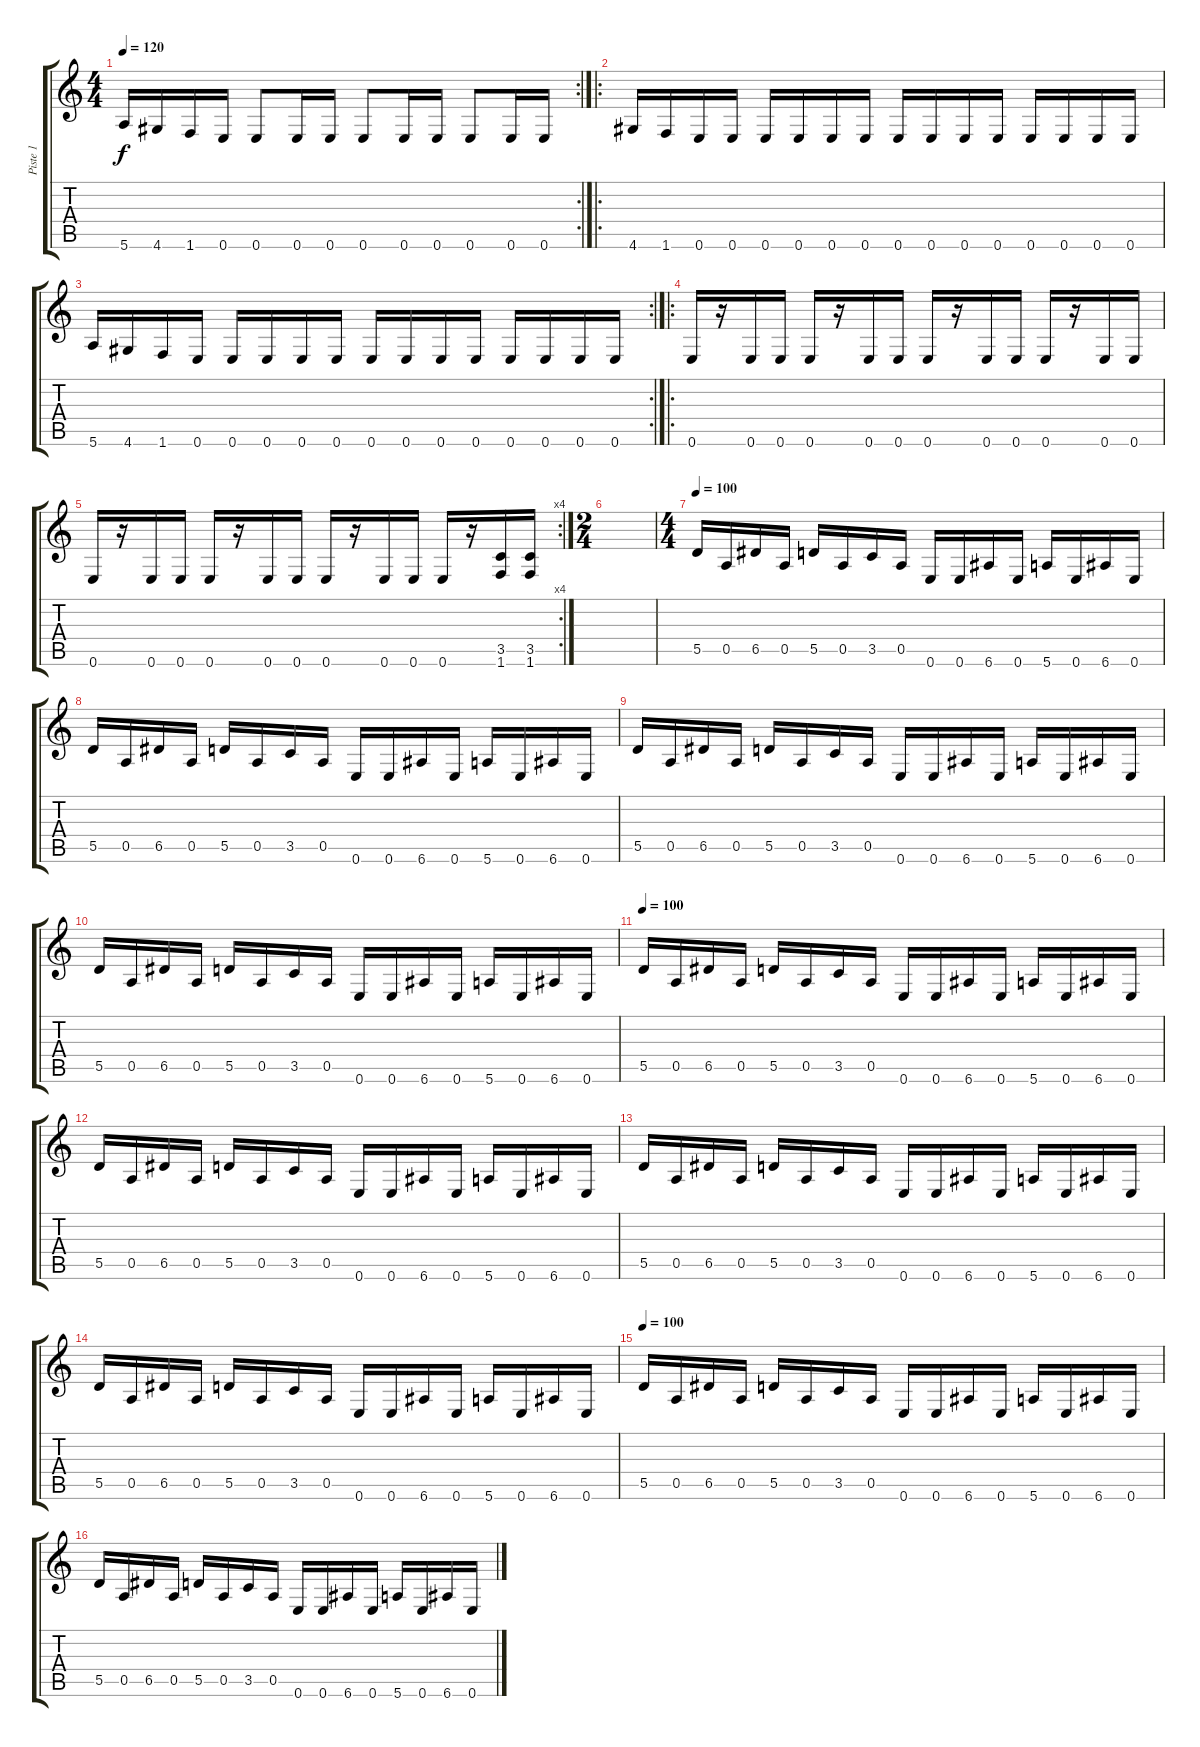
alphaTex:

\track ("Piste 1" "Piste 1") {instrument distortionguitar}
\staff {score tabs}
\tuning (E4 B3 G3 D3 A2 E2) {hide}
\rc 2
\ts (4 4)
\tempo 120
\clef g2
\ks c
5.6.16{dy f} 4.6.16 1.6.16 0.6.16 0.6.8 0.6.16 0.6.16 0.6.8 0.6.16 0.6.16 0.6.8 0.6.16 0.6.16 |
\ro
4.6.16 1.6.16 0.6.16 0.6.16 0.6.16 0.6.16 0.6.16 0.6.16 0.6.16 0.6.16 0.6.16 0.6.16 0.6.16 0.6.16 0.6.16 0.6.16 |
\rc 2
5.6.16 4.6.16 1.6.16 0.6.16 0.6.16 0.6.16 0.6.16 0.6.16 0.6.16 0.6.16 0.6.16 0.6.16 0.6.16 0.6.16 0.6.16 0.6.16 |
\ro
0.6.16 r.16 0.6.16 0.6.16 0.6.16 r.16 0.6.16 0.6.16 0.6.16 r.16 0.6.16 0.6.16 0.6.16 r.16 0.6.16 0.6.16 |
\rc 4
0.6.16 r.16 0.6.16 0.6.16 0.6.16 r.16 0.6.16 0.6.16 0.6.16 r.16 0.6.16 0.6.16 0.6.16 r.16 (3.5 1.6).16 (3.5 1.6).16 |
\ts (2 4)
|
\ts (4 4)
\tempo 100
5.5.16{volume 16} 0.5.16 6.5.16 0.5.16 5.5.16 0.5.16 3.5.16 0.5.16 0.6.16 0.6.16 6.6.16 0.6.16 5.6.16 0.6.16 6.6.16 0.6.16 |
5.5.16 0.5.16 6.5.16 0.5.16 5.5.16 0.5.16 3.5.16 0.5.16 0.6.16 0.6.16 6.6.16 0.6.16 5.6.16 0.6.16 6.6.16 0.6.16 |
5.5.16 0.5.16 6.5.16 0.5.16 5.5.16 0.5.16 3.5.16 0.5.16 0.6.16 0.6.16 6.6.16 0.6.16 5.6.16 0.6.16 6.6.16 0.6.16 |
5.5.16 0.5.16 6.5.16 0.5.16 5.5.16 0.5.16 3.5.16 0.5.16 0.6.16 0.6.16 6.6.16 0.6.16 5.6.16 0.6.16 6.6.16 0.6.16 |
\tempo 100
5.5.16{volume 16} 0.5.16 6.5.16 0.5.16 5.5.16 0.5.16 3.5.16 0.5.16 0.6.16 0.6.16 6.6.16 0.6.16 5.6.16 0.6.16 6.6.16 0.6.16 |
5.5.16 0.5.16 6.5.16 0.5.16 5.5.16 0.5.16 3.5.16 0.5.16 0.6.16 0.6.16 6.6.16 0.6.16 5.6.16 0.6.16 6.6.16 0.6.16 |
5.5.16 0.5.16 6.5.16 0.5.16 5.5.16 0.5.16 3.5.16 0.5.16 0.6.16 0.6.16 6.6.16 0.6.16 5.6.16 0.6.16 6.6.16 0.6.16 |
5.5.16 0.5.16 6.5.16 0.5.16 5.5.16 0.5.16 3.5.16 0.5.16 0.6.16 0.6.16 6.6.16 0.6.16 5.6.16 0.6.16 6.6.16 0.6.16 |
\tempo 100
5.5.16{volume 13} 0.5.16 6.5.16 0.5.16 5.5.16 0.5.16 3.5.16 0.5.16 0.6.16 0.6.16 6.6.16 0.6.16 5.6.16 0.6.16 6.6.16 0.6.16 |
5.5.16 0.5.16 6.5.16 0.5.16 5.5.16 0.5.16 3.5.16 0.5.16 0.6.16 0.6.16 6.6.16 0.6.16 5.6.16 0.6.16 6.6.16 0.6.16
